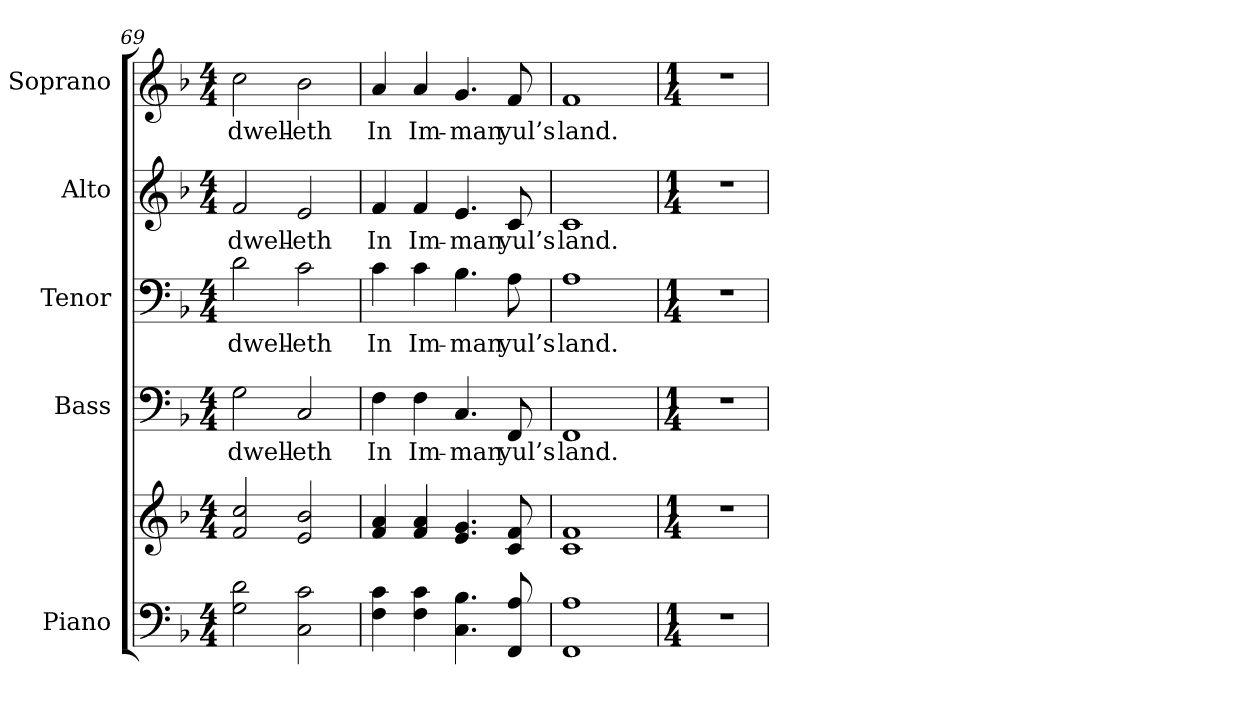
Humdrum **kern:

**kern	**kern	**kern	**text	**kern	**text	**kern	**text	**kern	**text
*part5	*part5	*part4	*part4	*part3	*part3	*part2	*part2	*part1	*part1
*staff6	*staff5	*staff4	*staff4	*staff3	*staff3	*staff2	*staff2	*staff1	*staff1
*I"Piano	*	*I"Bass	*	*I"Tenor	*	*I"Alto	*	*I"Soprano	*
*I'Pno.	*	*I'B.	*	*I'T.	*	*I'A.	*	*I'S.	*
*clefF4	*clefG2	*clefF4	*	*clefF4	*	*clefG2	*	*clefG2	*
*k[b-]	*k[b-]	*k[b-]	*	*k[b-]	*	*k[b-]	*	*k[b-]	*
*F:	*F:	*F:	*	*F:	*	*F:	*	*F:	*
*M4/4	*M4/4	*M4/4	*	*M4/4	*	*M4/4	*	*M4/4	*
=69	=69	=69	=69	=69	=69	=69	=69	=69	=69
!	!	!	!LO:LY:b:color=#000000	!	!	!	!	!	!
!	!	!	!	!	!LO:LY:b:color=#000000	!	!	!	!
!	!	!	!	!	!	!	!LO:LY:b:color=#000000	!	!
!	!	!	!	!	!	!	!	!	!LO:LY:b:color=#000000
2Gi\ 2di	2fi/ 2cci	2Gi\	dwell-	2di\	dwell-	2fi/	dwell-	2cci\	dwell-
!	!	!	!LO:LY:b:color=#000000	!	!	!	!	!	!
!	!	!	!	!	!LO:LY:b:color=#000000	!	!	!	!
!	!	!	!	!	!	!	!LO:LY:b:color=#000000	!	!
!	!	!	!	!	!	!	!	!	!LO:LY:b:color=#000000
2Ci\ 2ci	2ei/ 2b-i	2Ci/	-eth	2ci\	-eth	2ei/	-eth	2b-i\	-eth
!!LO:PB:g=z
=70	=70	=70	=70	=70	=70	=70	=70	=70	=70
!	!	!	!LO:LY:b:color=#000000	!	!	!	!	!	!
!	!	!	!	!	!LO:LY:b:color=#000000	!	!	!	!
!	!	!	!	!	!	!	!LO:LY:b:color=#000000	!	!
!	!	!	!	!	!	!	!	!	!LO:LY:b:color=#000000
4Fi\ 4ci	4fi/ 4ai	4Fi\	In	4ci\	In	4fi/	In	4ai/	In
!	!	!	!LO:LY:b:color=#000000	!	!	!	!	!	!
!	!	!	!	!	!LO:LY:b:color=#000000	!	!	!	!
!	!	!	!	!	!	!	!LO:LY:b:color=#000000	!	!
!	!	!	!	!	!	!	!	!	!LO:LY:b:color=#000000
4Fi\ 4ci	4fi/ 4ai	4Fi\	Im-	4ci\	Im-	4fi/	Im-	4ai/	Im-
!	!	!	!LO:LY:b:color=#000000	!	!	!	!	!	!
!	!	!	!	!	!LO:LY:b:color=#000000	!	!	!	!
!	!	!	!	!	!	!	!LO:LY:b:color=#000000	!	!
!	!	!	!	!	!	!	!	!	!LO:LY:b:color=#000000
4.Ci\ 4.B-i	4.ei/ 4.gi	4.Ci/	-man	4.B-i\	-man	4.ei/	-man	4.gi/	-man
!	!	!	!LO:LY:b:color=#000000	!	!	!	!	!	!
!	!	!	!	!	!LO:LY:b:color=#000000	!	!	!	!
!	!	!	!	!	!	!	!LO:LY:b:color=#000000	!	!
!	!	!	!	!	!	!	!	!	!LO:LY:b:color=#000000
8FFi/ 8Ai	8ci/ 8fi	8FFi/	yul’s	8Ai\	yul’s	8ci/	yul’s	8fi/	yul’s
=71	=71	=71	=71	=71	=71	=71	=71	=71	=71
!	!	!	!LO:LY:b:color=#000000	!	!	!	!	!	!
!	!	!	!	!	!LO:LY:b:color=#000000	!	!	!	!
!	!	!	!	!	!	!	!LO:LY:b:color=#000000	!	!
!	!	!	!	!	!	!	!	!	!LO:LY:b:color=#000000
1FFi 1Ai	1ci 1fi	1FFi	land.	1Ai	land.	1ci	land.	1fi	land.
!!LO:PB:g=z
=72	=72	=72	=72	=72	=72	=72	=72	=72	=72
*M1/4	*M1/4	*M1/4	*	*M1/4	*	*M1/4	*	*M1/4	*
!LO:N:vis=1	!LO:N:vis=1	!LO:N:vis=1	!	!LO:N:vis=1	!	!LO:N:vis=1	!	!LO:N:vis=1	!
4r	4r	4r	.	4r	.	4r	.	4r	.
=	=	=	=	=	=	=	=	=	=
*-	*-	*-	*-	*-	*-	*-	*-	*-	*-
